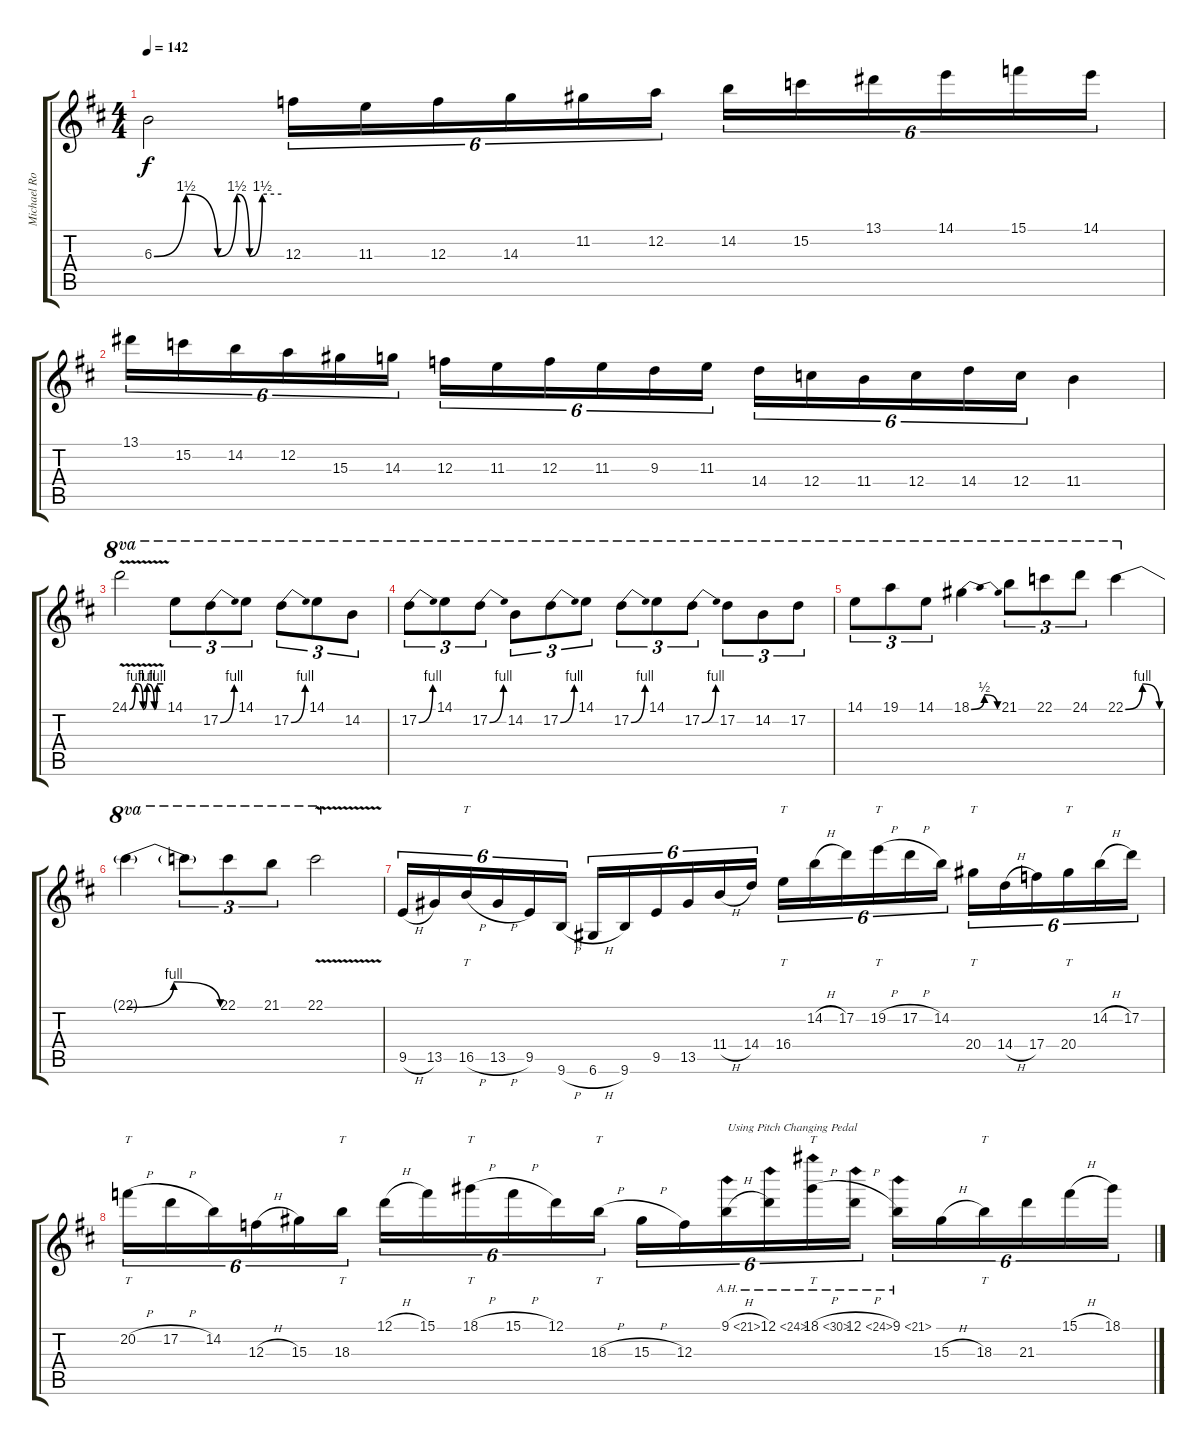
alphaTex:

\track ("Michael Romeo (lead guitar)" "Michael Ro") {instrument overdrivenguitar}
\staff {score tabs}
\tuning (D4 A3 F3 C3 G2 D2) {hide}
\ts (4 4)
\tempo 142
\clef g2
\ks bminor
6.3{be (custom 0 0 15 6 30 0 39 6 45 0 51 6 60 6)}.2{dy f} 12.3.16{tu (6 4)} 11.3.16{tu (6 4)} 12.3.16{tu (6 4)} 14.3.16{tu (6 4)} 11.2.16{tu (6 4)} 12.2.16{tu (6 4)} 14.2.16{tu (6 4)} 15.2.16{tu (6 4)} 13.1.16{tu (6 4)} 14.1.16{tu (6 4)} 15.1.16{tu (6 4)} 14.1.16{tu (6 4)} |
13.1.16{tu (6 4)} 15.2.16{tu (6 4)} 14.2.16{tu (6 4)} 12.2.16{tu (6 4)} 15.3.16{tu (6 4)} 14.3.16{tu (6 4)} 12.3.16{tu (6 4)} 11.3.16{tu (6 4)} 12.3.16{tu (6 4)} 11.3.16{tu (6 4)} 9.3.16{tu (6 4)} 11.3.16{tu (6 4)} 14.4.16{tu (6 4)} 12.4.16{tu (6 4)} 11.4.16{tu (6 4)} 12.4.16{tu (6 4)} 14.4.16{tu (6 4)} 12.4.16{tu (6 4)} 11.4.4 |
24.1{be (custom 0 0 10 4 15 4 24 0 31 4 44 0 49 4 60 4) v}.2{ot 8va} 14.1.8{tu (3 2) ot 8va} 17.2{be (bend 0 0 60 4)}.8{tu (3 2) ot 8va} 14.1.8{tu (3 2) ot 8va} 17.2{be (bend 0 0 60 4)}.8{tu (3 2) ot 8va} 14.1.8{tu (3 2) ot 8va} 14.2.8{tu (3 2) ot 8va} |
17.2{be (bend 0 0 60 4)}.8{tu (3 2) ot 8va} 14.1.8{tu (3 2) ot 8va} 17.2{be (bend 0 0 60 4)}.8{tu (3 2) ot 8va} 14.2.8{tu (3 2) ot 8va} 17.2{be (bend 0 0 60 4)}.8{tu (3 2) ot 8va} 14.1.8{tu (3 2) ot 8va} 17.2{be (bend 0 0 60 4)}.8{tu (3 2) ot 8va} 14.1.8{tu (3 2) ot 8va} 17.2{be (bend 0 0 60 4)}.8{tu (3 2) ot 8va} 17.2.8{tu (3 2) ot 8va} 14.2.8{tu (3 2) ot 8va} 17.2.8{tu (3 2) ot 8va} |
14.1.8{tu (3 2) ot 8va} 19.1.8{tu (3 2) ot 8va} 14.1.8{tu (3 2) ot 8va} 18.1{be (bendrelease 0 0 30 2 30 2 60 0)}.4{ot 8va} 21.1.8{tu (3 2) ot 8va} 22.1.8{tu (3 2) ot 8va} 24.1.8{tu (3 2) ot 8va} 22.1{be (bendrelease 0 0 30 4 30 4 60 0)}.4{ot 8va} |
22.1{be (bendrelease 0 0 30 4 30 4 60 0) t}.4{ot 8va} 22.1{t}.8{tu (3 2) ot 8va} 22.1.8{tu (3 2) ot 8va} 21.1.8{tu (3 2) ot 8va} 22.1{v}.2{ot 8va} |
9.5{h}.16{tu (6 4)} 13.5.16{tu (6 4)} 16.5{h}.16{tt tu (6 4)} 13.5{h}.16{tu (6 4)} 9.5.16{tu (6 4)} 9.6{h}.16{tu (6 4)} 6.6{h}.16{tu (6 4)} 9.6.16{tu (6 4)} 9.5.16{tu (6 4)} 13.5.16{tu (6 4)} 11.4{h}.16{tu (6 4)} 14.4.16{tu (6 4)} 16.4.16{tt tu (6 4)} 14.2{h}.16{tu (6 4)} 17.2.16{tu (6 4)} 19.2{h}.16{tt tu (6 4)} 17.2{h}.16{tu (6 4)} 14.2.16{tu (6 4)} 20.4.16{tt tu (6 4)} 14.4{h}.16{tu (6 4)} 17.4.16{tu (6 4)} 20.4.16{tt tu (6 4)} 14.2{h}.16{tu (6 4)} 17.2.16{tu (6 4)} |
20.2{h}.16{tt tu (6 4)} 17.2{h}.16{tu (6 4)} 14.2.16{tu (6 4)} 12.3{h}.16{tu (6 4)} 15.3.16{tu (6 4)} 18.3.16{tt tu (6 4)} 12.1{h}.16{tu (6 4)} 15.1.16{tu (6 4)} 18.1{h}.16{tt tu (6 4)} 15.1{h}.16{tu (6 4)} 12.1.16{tu (6 4)} 18.3{h}.16{tt tu (6 4)} 15.3{h}.16{tu (6 4)} 12.3.16{tu (6 4)} 9.1{ah 12 h}.16{tu (6 4) txt "Using Pitch Changing Pedal"} 12.1{ah 12}.16{tu (6 4)} 18.1{ah 12 h}.16{tt tu (6 4)} 12.1{ah 12 h}.16{tu (6 4)} 9.1{ah 12}.16{tu (6 4)} 15.3{h}.16{tu (6 4)} 18.3.16{tt tu (6 4)} 21.3.16{tu (6 4)} 15.1{h}.16{tu (6 4)} 18.1.16{tu (6 4)}
